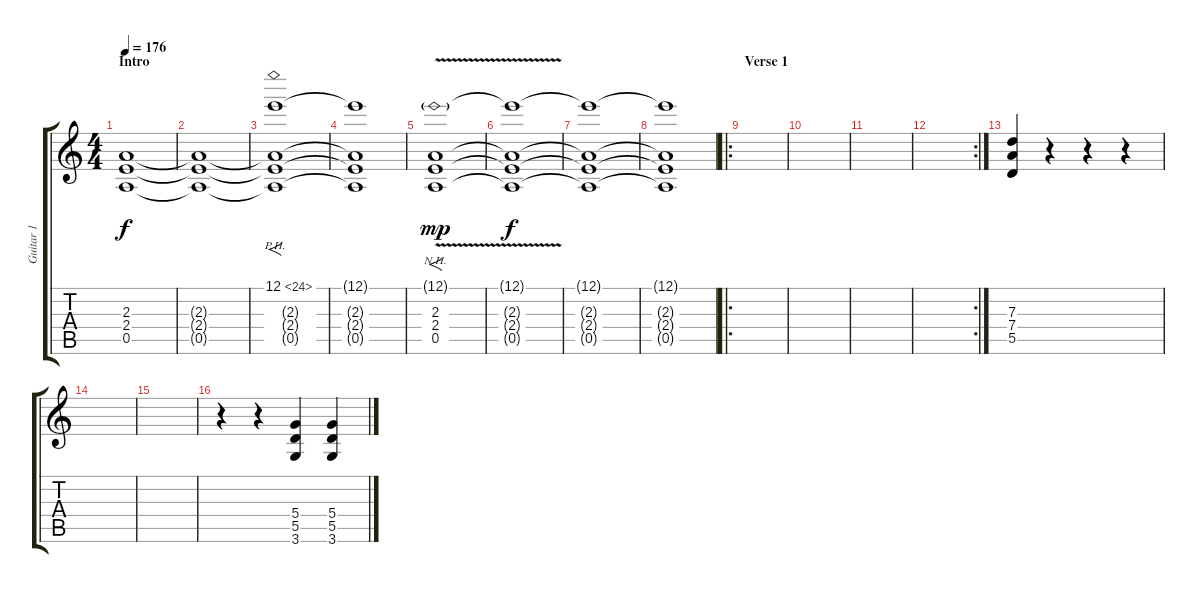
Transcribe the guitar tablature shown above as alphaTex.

\track ("Guitar 1" "Guitar 1") {instrument distortionguitar}
\staff {score tabs}
\tuning (E4 B3 G3 D3 A2 E2) {hide}
\ts (4 4)
\section ("" "Intro")
\tempo 176
\clef g2
\ks c
(2.3 2.4 0.5).1{dy f instrument distortionguitar} |
(2.3{t} 2.4{t} 0.5{t}).1 |
(12.1{ph 12} 2.3{t} 2.4{t} 0.5{t}).1{f} |
(12.1{t} 2.3{t} 2.4{t} 0.5{t}).1 |
(12.1{nh v g} 2.3 2.4 0.5).1{f dy mp} |
(12.1{t} 2.3{t} 2.4{t} 0.5{t}).1{dy f} |
(12.1{t} 2.3{t} 2.4{t} 0.5{t}).1 |
(12.1{t} 2.3{t} 2.4{t} 0.5{t}).1 |
\ro
\section ("" "Verse 1")
|
|
|
\rc 2
|
(7.3 7.4 5.5).4 r.4 r.4 r.4 |
|
|
r.4 r.4 (5.4 5.5 3.6).4 (5.4 5.5 3.6).4
